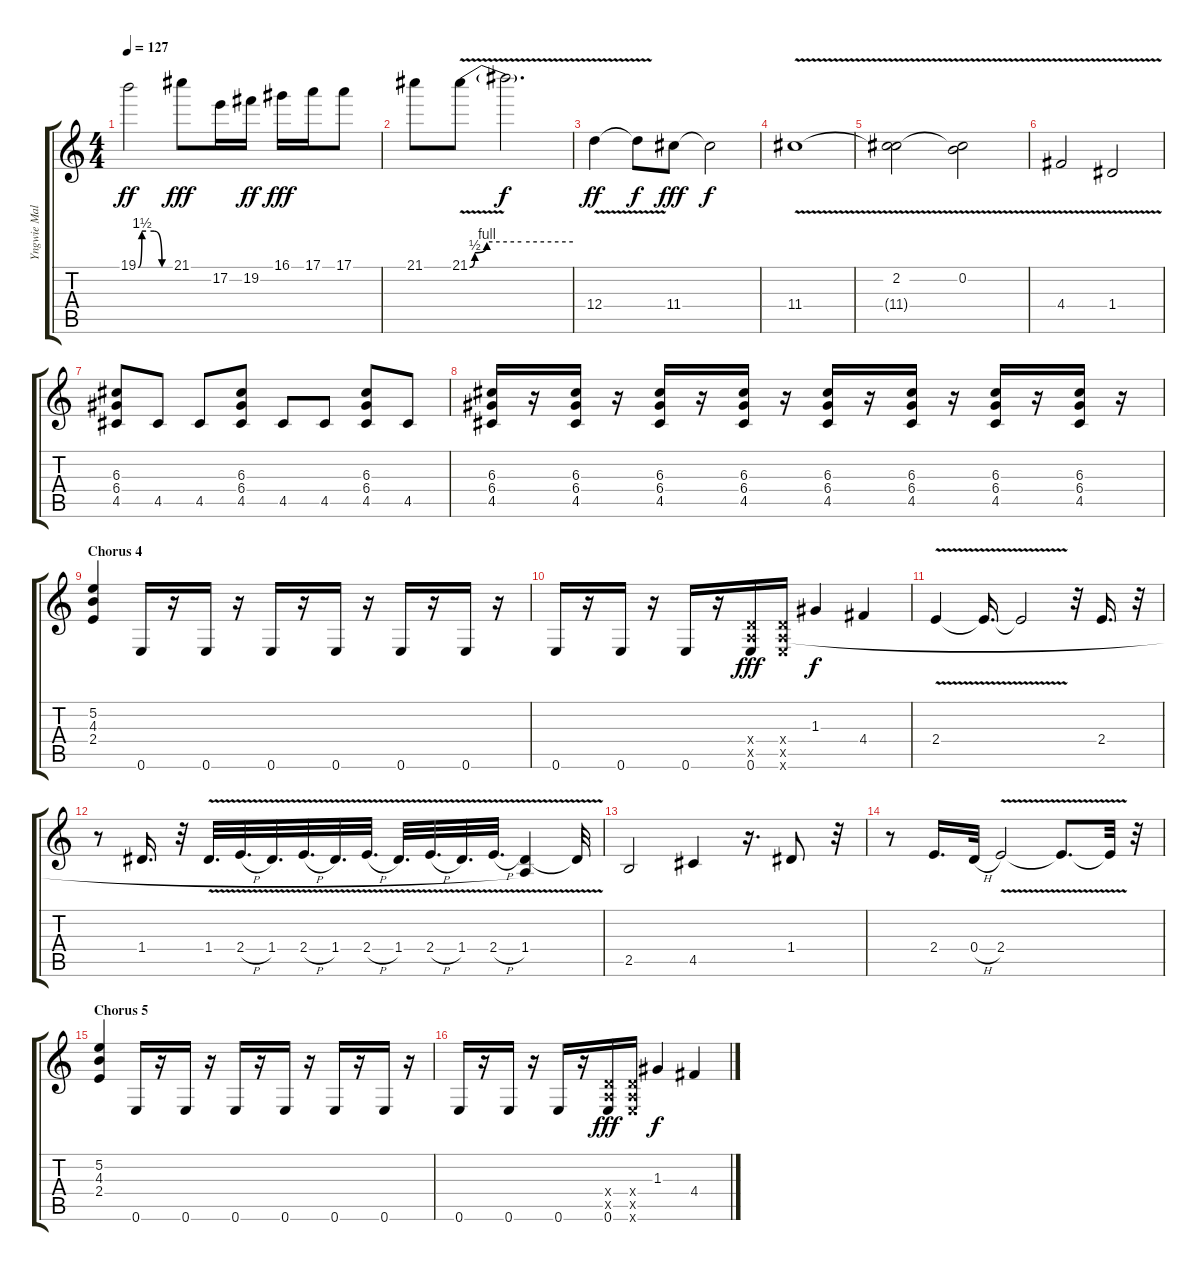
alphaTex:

\track ("Yngwie Malmsteen" "Yngwie Mal") {instrument overdrivenguitar}
\staff {score tabs}
\tuning (E4 B3 G3 D3 A2 E2) {hide}
\ts (4 4)
\tempo 127
\clef g2
\ks c
19.1{be (custom 0 0 7 6 15 6 30 6 45 0 60 0)}.2{dy ff} 21.1.8{dy fff} 17.2.16 19.2.16{dy ff} 16.1.16{dy fff} 17.1.16 17.1.8 |
21.1.8 21.1{be (custom 0 0 3 2 10 4 30 4 60 4) v}.8 21.1{t}.2{d dy f} |
12.4{v}.4{dy ff balance 11} 12.4{t}.8{dy f} 11.4.8{dy fff volume 12} 11.4{t}.2{dy f} |
11.4{v}.1 |
(2.2{v} 11.4{t}).2 (0.2{v} 11.4{t}).2 |
4.4{v}.2 1.4{v}.2 |
(6.3 6.4 4.5).8{balance 8} 4.5.8 4.5.8 (6.3 6.4 4.5).8 4.5.8 4.5.8 (6.3 6.4 4.5).8 4.5.8 |
(6.3 6.4 4.5).16 r.16 (6.3 6.4 4.5).16 r.16 (6.3 6.4 4.5).16 r.16 (6.3 6.4 4.5).16 r.16 (6.3 6.4 4.5).16 r.16 (6.3 6.4 4.5).16 r.16 (6.3 6.4 4.5).16 r.16 (6.3 6.4 4.5).16 r.16 |
\section ("" "Chorus 4")
(5.2 4.3 2.4).4 0.6.16 r.16 0.6.16 r.16 0.6.16 r.16 0.6.16 r.16 0.6.16 r.16 0.6.16 r.16 |
0.6.16 r.16 0.6.16 r.16 0.6.16 r.16 (0.4{x} 0.5{x} 0.6).16{dy fff} (0.4{x} 0.5{x} 0.6{x}).16 1.3.4{dy f balance 16} 4.4.4 |
2.4{v}.4 2.4{v t}.16{d} 2.4{v t}.2 r.32 2.4.16{d} r.32 |
r.8 1.4.16{d} r.32 1.4{v}.32{d} 2.4{v h}.32{d} 1.4{v}.32{d} 2.4{v h}.32{d} 1.4{v}.32{d} 2.4{v h}.32{d} 1.4{v}.32{d} 2.4{v h}.32{d} 1.4{v}.32{d} 2.4{v h}.32{d} (1.4{v} 0.5{v t}).4 1.4{v t}.32 |
2.5.2 4.5.4 r.16{d} 1.4.8 r.32 |
r.8 2.4.16{d} 0.4{h}.32 2.4{v}.2 2.4{v t}.8{d} 2.4{v t}.32 r.32 |
\section ("" "Chorus 5")
(5.2 4.3 2.4).4{balance 8 instrument overdrivenguitar} 0.6.16 r.16 0.6.16 r.16 0.6.16 r.16 0.6.16 r.16 0.6.16 r.16 0.6.16 r.16 |
0.6.16 r.16 0.6.16 r.16 0.6.16 r.16 (0.4{x} 0.5{x} 0.6).16{dy fff} (0.4{x} 0.5{x} 0.6{x}).16 1.3.4{dy f balance 16} 4.4.4
